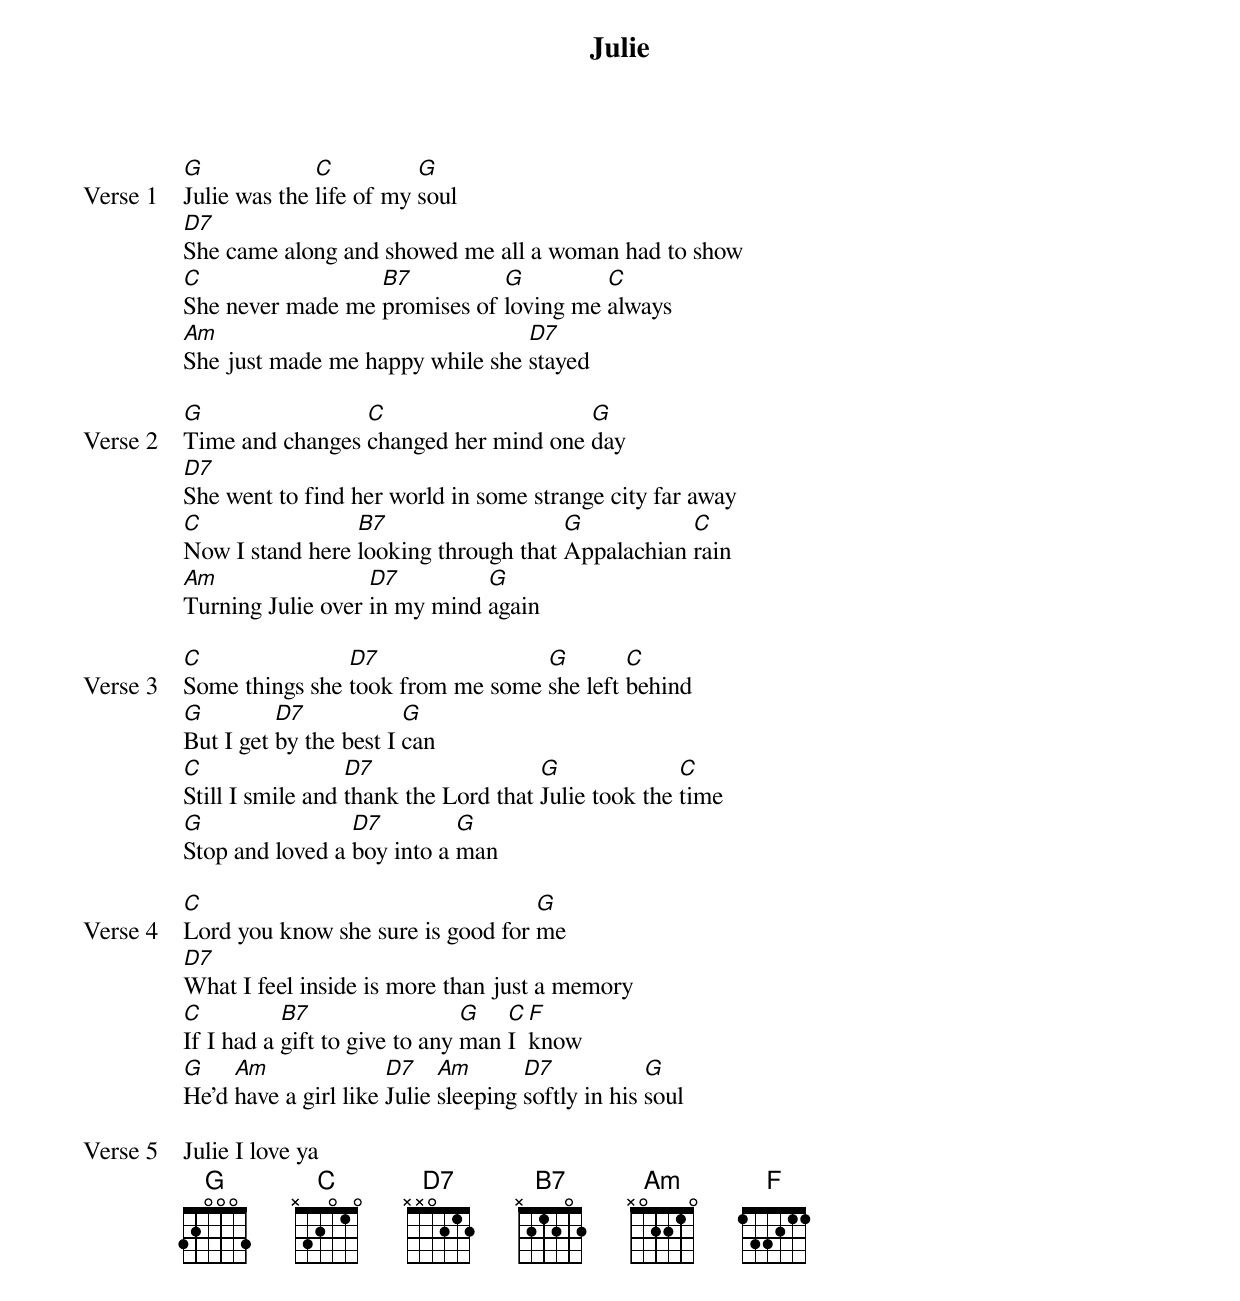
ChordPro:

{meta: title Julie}
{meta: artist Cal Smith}
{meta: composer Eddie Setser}
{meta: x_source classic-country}
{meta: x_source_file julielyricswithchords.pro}
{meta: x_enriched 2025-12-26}

{start_of_verse: Verse 1}
[G]Julie was the [C]life of my [G]soul
[D7]She came along and showed me all a woman had to show
[C]She never made me [B7]promises of [G]loving me [C]always
[Am]She just made me happy while she [D7]stayed
{end_of_verse}

{start_of_verse: Verse 2}
[G]Time and changes [C]changed her mind one [G]day
[D7]She went to find her world in some strange city far away
[C]Now I stand here [B7]looking through that [G]Appalachian [C]rain
[Am]Turning Julie over [D7]in my mind [G]again
{end_of_verse}

{start_of_verse: Verse 3}
[C]Some things she [D7]took from me some [G]she left [C]behind
[G]But I get [D7]by the best I [G]can
[C]Still I smile and [D7]thank the Lord that [G]Julie took the [C]time
[G]Stop and loved a [D7]boy into a [G]man
{end_of_verse}

{start_of_verse: Verse 4}
[C]Lord you know she sure is good for [G]me
[D7]What I feel inside is more than just a memory
[C]If I had a [B7]gift to give to any [G]man [C]I [F]know
[G]He'd [Am]have a girl like [D7]Julie [Am]sleeping [D7]softly in his [G]soul
{end_of_verse}

{start_of_verse: Verse 5}
Julie I love ya
{end_of_verse}
